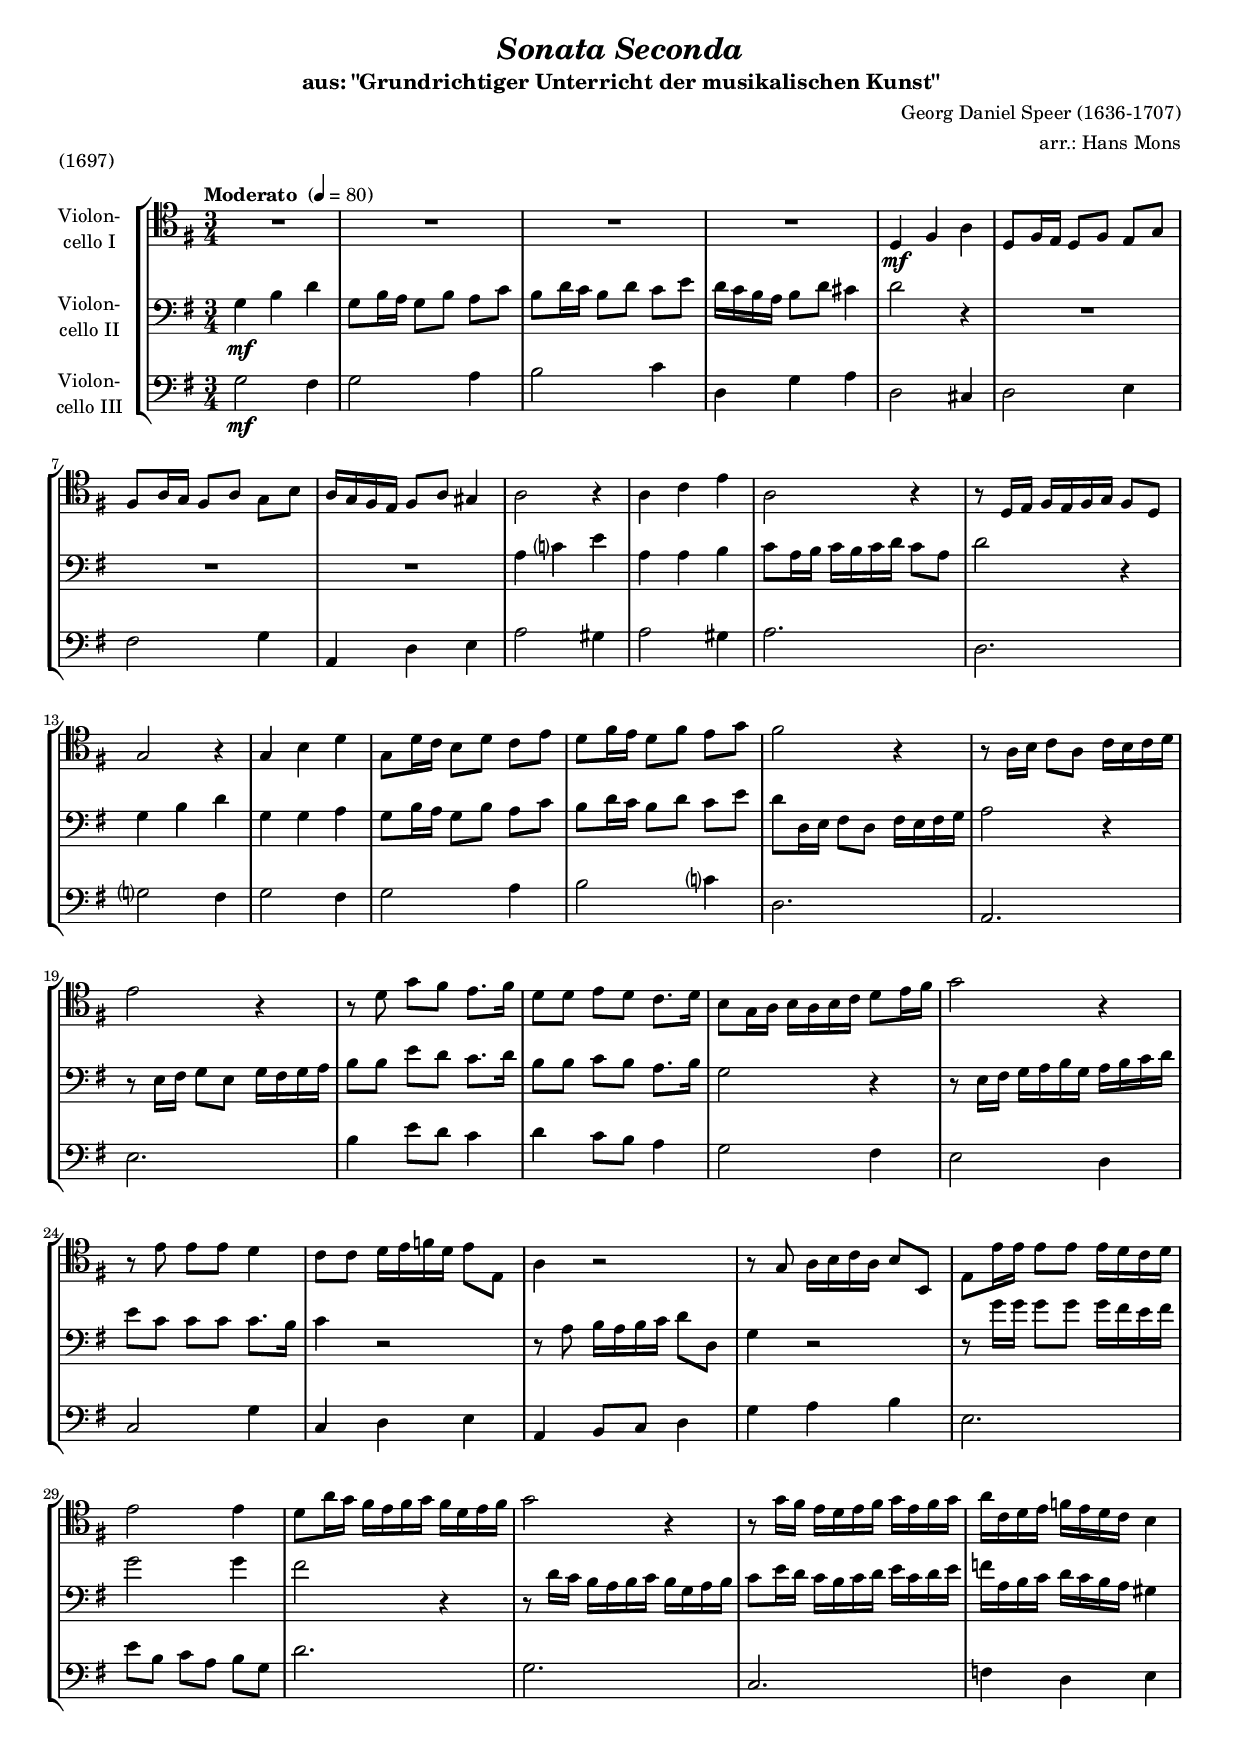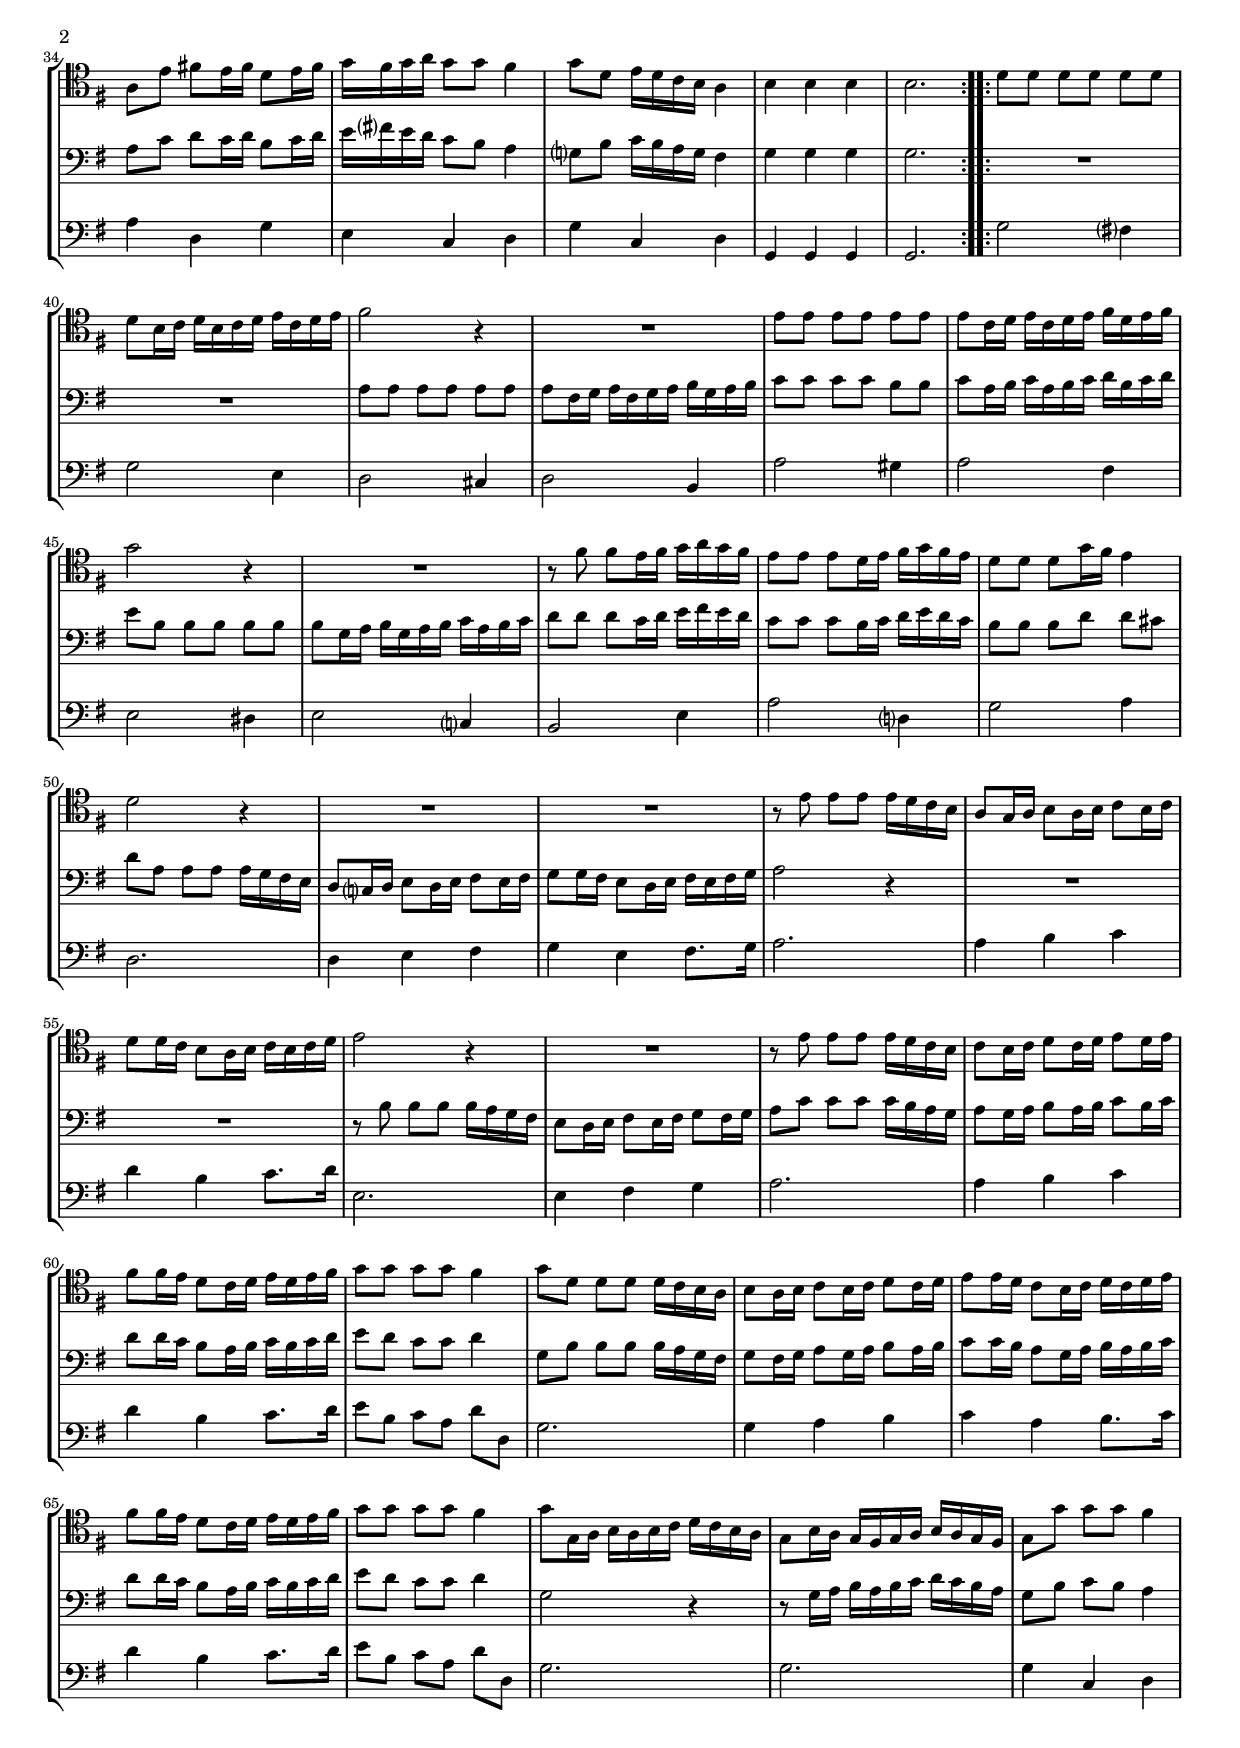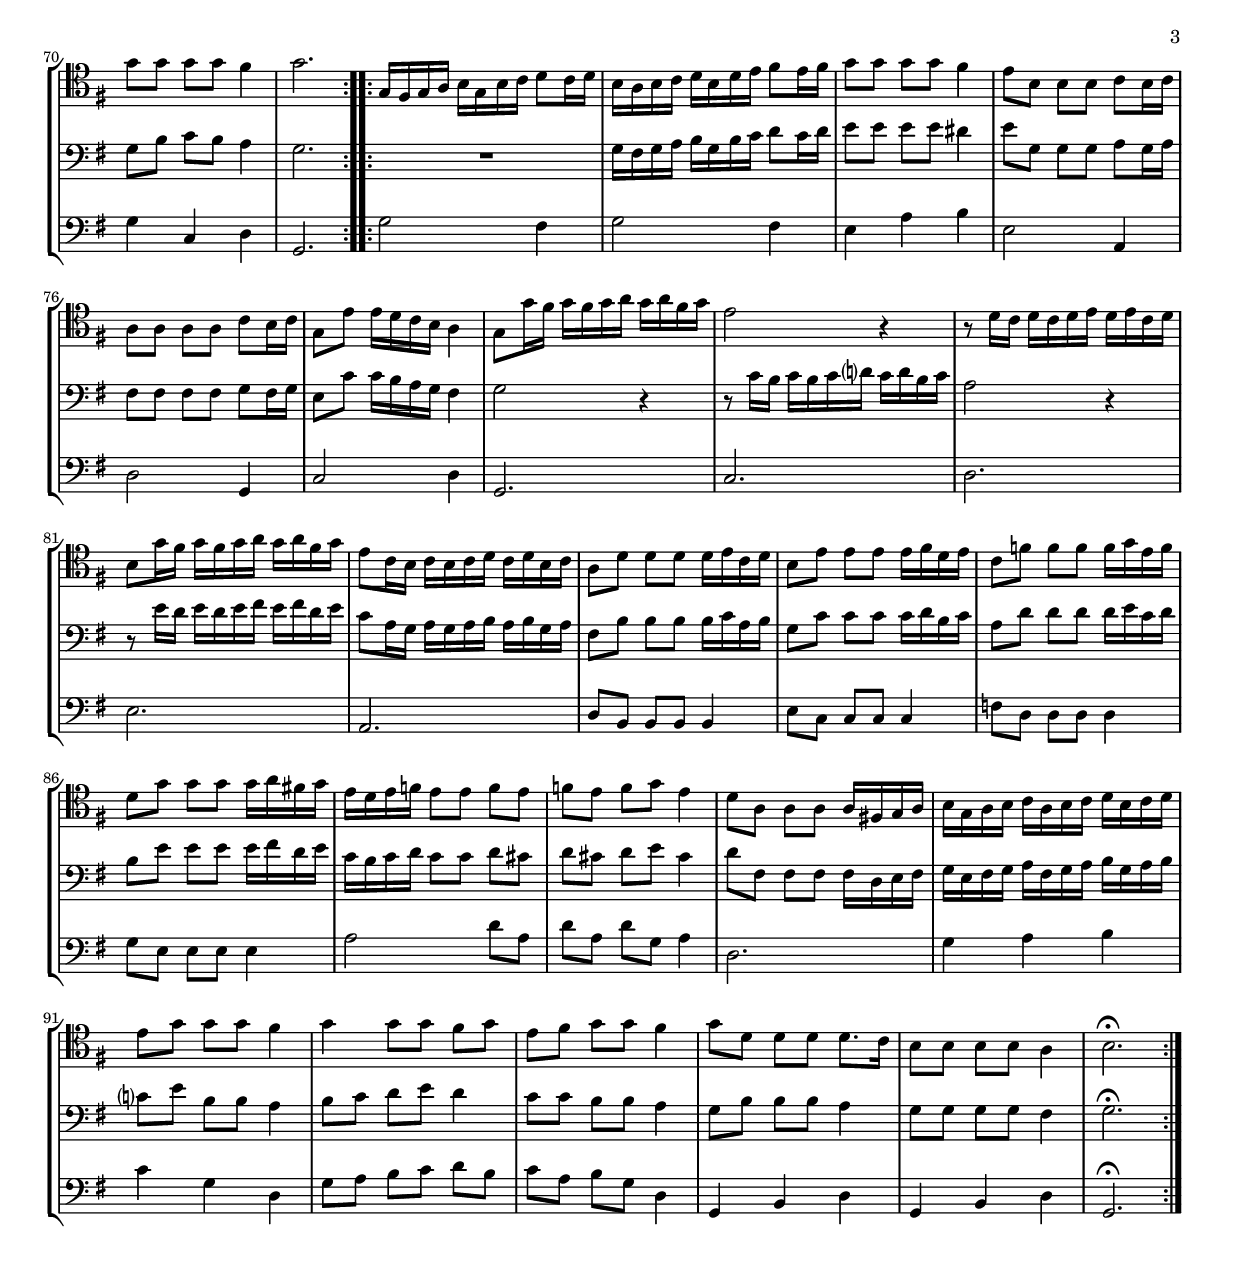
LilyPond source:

\version "2.14.2"
\include "deutsch.ly"

#(set-global-staff-size 16.5)

\header {
  title     = \markup \bold \italic "Sonata Seconda"
  subtitle  = "aus: \"Grundrichtiger Unterricht der musikalischen Kunst\""
  composer  = "Georg Daniel Speer (1636-1707)"
  arranger  = "arr.: Hans Mons"
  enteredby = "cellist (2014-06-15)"
  piece     = "(1697)"
}

voiceconsts = {
  \key c \major
  \time 3/4
  \tempo "Moderato " 4=80
  \clef "bass"
  %\numericTimeSignature
  \compressFullBarRests
  % Set default beaming for all staves
  \set Timing.beamExceptions = #'()
  \set Timing.baseMoment     = #(ly:make-moment 1 4)
  \set Timing.beatStructure  = #'(1 1 1)
}

mihi = "clarinet"
milo = "bassoon"

va = \relative c {
   \voiceconsts
   \clef "tenor"

   \repeat volta 2 {
     R2.*4
     g4\mf h d
     g,8 h16 a g8 h a c
     h d16 c h8 d c e
     d16 c h a h8 d cis4
     d2 r4
     d f a
     d,2 r4

     r8 g,16 a h a h c h8 g
     c2 r4
     c e g
     c,8 g'16 f e8 g f a
     g h16 a g8 h a c
     h2 r4

     r8 d,16 e f8 d f16 e f g
     a2 r4
     r8 g c h a8.h16
     g8 g a g f8. g16
     e8 c16 d e d e f g8 a16 h

     c2 r4
     r8 a a a g4
     f8 f g16 a b g a8 a,
     d4 r2
     r8 c d16 e f d e8 e,

     a a'16 a a8 a a16 g f g
     a2 a4
     g8 d'16 c h a h c h g a h
     c2 r4

     r8 c16 h a g a h c a h c
     d f, g a b a g f e4
     d8 a' h! a16 h g8 a16 h
     c h c d c8 c h4

     c8 g a16 g f e d4
     e e e
     e2.
   }

   \repeat volta 2 {
     g8 g g g g g
     g e16 f g e f g a f g a
     h2 r4

     R2.
     a8 a a a a a
     a f16 g a f g a h g a h
     c2 r4

     R2.
     r8 h h a16 h c d c h
     a8 a a g16 a h c h a
     g8 g g c16 h a4

     g2 r4
     R2.*2
     r8 a a a a16 g f e

     d8 c16 d e8 d16 e f8 e16 f
     g8 g16 f e8 d16 e f e f g
     a2 r4
     R2.

     r8 a a a a16 g f e
     f8 e16 f g8 f16 g a8 g16 a
     h8 h16 a g8 f16 g a g a h
     c8 c c c h4
     c8 g g g g16 f e d

     e8 d16 e f8 e16 f g8 f16 g
     a8 a16 g f8 e16 f g f g a
     h8 h16 a g8 f16 g a g a h
     c8 c c c h4

     c8 c,16 d e d e f g f e d
     c8 e16 d c h c d e d c h
     c8 c' c c h4
     c8 c c c h4
     c2.
   }

   \repeat volta 2 {
     c,16 h c d e c e f g8 f16 g
     e d e f g e g a h8 a16 h
     c8 c c c h4
     a8 e e e f e16 f
     d8 d d d f e16 f

     c8 a' a16 g f e d4
     c8 c'16 h c h c d c d h c
     a2 r4
     r8 g16 f g f g a g a f g

     e8 c'16 h c h c d c d h c
     a8 f16 e f e f g f g e f
     d8 g g g g16 a f g
     e8 a a a a16 h g a

     f8 b b b b16 c a b
     g8 c c c c16 d h! c
     a g a b a8 a b a
     b a b c a4
     g8 d d d d16 h! c d

     e c d e f d e f g e f g
     a8 c c c h4
     c c8 c h c
     a h c c h4
     c8 g g g g8. f16
     e8 e e e d4
     e2.\fermata
   }
 }

vb = \relative c {
   \voiceconsts

   \repeat volta 2 {
     c4\mf e g
     c,8 e16 d c8 e d f
     e g16 f e8 g f a
     g16 f e d e8 g fis4
     g2 r4

     R2.*3
     d4 f? a
     d, d e
     f8 d16 e f e f g f8 d

     g2 r4
     c, e g
     c, c d
     c8 e16 d c8 e d f
     e g16 f e8 g f a
     g g,16 a h8 g h16 a h c

     d2 r4
     r8 a16 h c8 a c16 h c d
     e8 e a g f8. g16
     e8 e f e d8. e16
     c2 r4

     r8 a16 h c d e c d e f g
     a8 f f f f8. e16
     f4 r2
     r8 d e16 d e f g8 g,
     c4 r2

     r8 c'16 c c8 c c16 h a h
     c2 c4
     h2 r4
     r8 g16 f e d e f e c d e

     f8 a16 g f e f g a f g a
     b d, e f g f e d cis4
     d8 f g f16 g e8 f16 g
     a h? a g f8 e d4

     c?8 e f16 e d c h4
     c c c
     c2.
   }

   \repeat volta 2 {
     R2.*2
     d8 d d d d d

     d h16 c d h c d e c d e
     f8 f f f e e
     f d16 e f d e f g e f g
     a8 e e e e e

     e c16 d e c d e f d e f
     g8 g g f16 g a h a g
     f8 f f e16 f g a g f
     e8 e e g g fis

     g d d d d16 c h a
     g8 f?16 g a8 g16 a h8 a16 h
     c8 c16 h a8 g16 a h a h c
     d2 r4

     R2.*2
     r8 e e e e16 d c h
     a8 g16 a h8 a16 h c8 h16 c

     d8 f f f f16 e d c
     d8 c16 d e8 d16 e f8 e16 f
     g8 g16 f e8 d16 e f e f g
     a8 g f f g4
     c,8 e e e e16 d c h

     c8 h16 c d8 c16 d e8 d16 e
     f8 f16 e d8 c16 d e d e f
     g8 g16 f e8 d16 e f e f g
     a8 g f f g4

     c,2 r4
     r8 c16 d e d e f g f e d
     c8 e f e d4
     c8 e f e d4
     c2.
   }

   \repeat volta 2 {
     R2.
     c16 h c d e c e f g8 f16 g
     a8 a a a gis4
     a8 c, c c d c16 d
     h8 h h h c h16 c

     a8 f' f16 e d c h4
     c2 r4
     r8 f16 e f e f g? f g e f
     d2 r4

     r8 a'16 g a g a h a h g a
     f8 d16 c d c d e d e c d
     h8 e e e e16 f d e
     c8 f f f f16 g e f

     d8 g g g g16 a f g
     e8 a a a a16 h g a
     f e f g f8 f g fis
     g fis g a fis4
     g8 h, h h h16 g a h

     c a h c d h c d e c d e
     f?8 a e e d4
     e8 f g a g4
     f8 f e e d4
     c8 e e e d4
     c8 c c c h4
     c2.\fermata
   }
 }

vc = \relative c {
   \voiceconsts

   \repeat volta 2 {
     c2\mf h4
     c2 d4
     e2 f4
     g, c d
     g,2 fis4

     g2 a4
     h2 c4
     d, g a
     d2 cis4
     d2 cis4
     d2.

     g,
     c?2 h4
     c2 h4
     c2 d4
     e2 f?4
     g,2.

     d
     a'
     e'4 a8 g f4
     g f8 e d4
     c2 h4

     a2 g4
     f2 c'4
     f, g a
     d, e8 f g4
     c d e

     a,2.
     a'8 e f d e c
     g'2.
     c,

     f,
     b4 g a
     d g, c
     a f g

     c f, g
     c, c c
     c2.
   }

   \repeat volta 2 {
     c'2 h?4
     c2 a4
     g2 fis4

     g2 e4
     d'2 cis4
     d2 h4
     a2 gis4

     a2 f?4
     e2 a4
     d2 g,?4
     c2 d4

     g,2.
     g4 a h
     c a h8. c16
     d2.

     d4 e f
     g e f8. g16
     a,2.
     a4 h c

     d2.
     d4 e f
     g e f8. g16
     a8 e f d g g,
     c2.

     c4 d e
     f d e8. f16
     g4 e f8. g16
     a8 e f d g g,

     c2.
     c
     c4 f, g
     c f, g
     c,2.
   }

   \repeat volta 2 {
     c'2 h4
     c2 h4
     a d e
     a,2 d,4
     g2 c,4

     f2 g4
     c,2.
     f
     g

     a
     d,
     g8 e e e e4
     a8 f f f f4

     b8 g g g g4
     c8 a a a a4
     d2 g8 d
     g d g c, d4
     g,2.

     c4 d e
     f c g
     c8 d e f g e
     f d e c g4
     c, e g
     c, e g
     c,2.\fermata
   }
 }


music = \new StaffGroup <<
      \new Staff {
        \set Staff.midiInstrument = \milo
        \set Staff.instrumentName = \markup \center-column { "Violon-" "cello I" }
        \transpose c g { \va }
      }

      \new Staff {
        \set Staff.midiInstrument = \milo
        \set Staff.instrumentName = \markup \center-column { "Violon-" "cello II" }
        \transpose c g { \vb }
      }

      \new Staff {
        \set Staff.midiInstrument = \milo
        \set Staff.instrumentName = \markup \center-column { "Violon-" "cello III" }
        \transpose c g { \vc }
      }
>>

\book {
  \score {
   \music
    \layout {}
  }

  \score {
    \unfoldRepeats \music

    \midi {
      \context {
        \Score
      }
    }
  }
}
